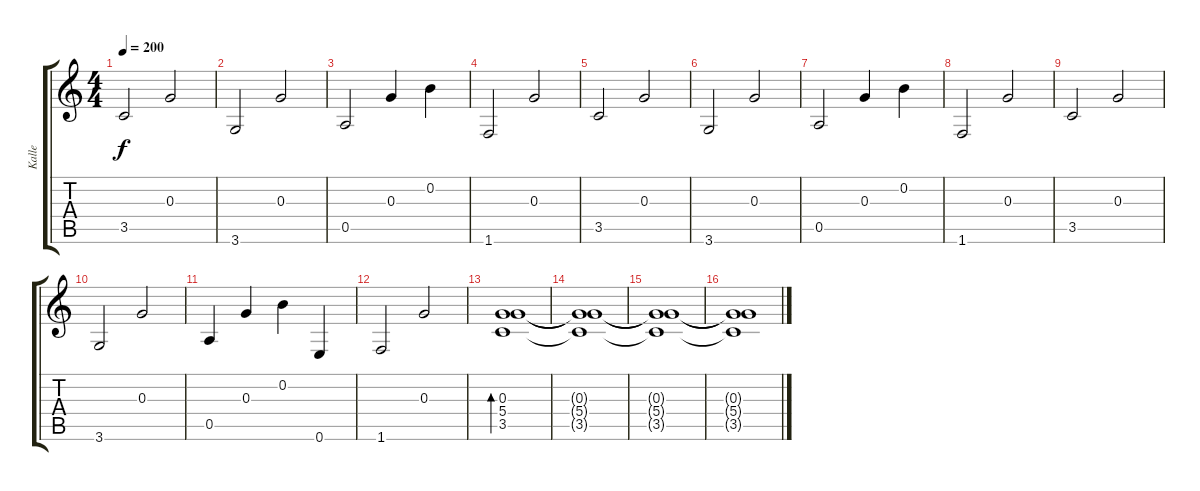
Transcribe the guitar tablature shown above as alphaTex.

\track ("Kalle" "Kalle") {instrument distortionguitar}
\staff {score tabs}
\tuning (E4 B3 G3 D3 A2 E2) {hide}
\ts (4 4)
\tempo 200
\clef g2
\ks c
3.5.2{dy f instrument electricguitarclean} 0.3.2 |
3.6.2 0.3.2 |
0.5.2 0.3.4 0.2.4 |
1.6.2 0.3.2 |
3.5.2{instrument electricguitarclean} 0.3.2 |
3.6.2 0.3.2 |
0.5.2 0.3.4 0.2.4 |
1.6.2 0.3.2 |
3.5.2{instrument electricguitarclean} 0.3.2 |
3.6.2 0.3.2 |
0.5.4 0.3.4 0.2.4 0.6.4 |
1.6.2 0.3.2 |
(0.3 5.4 3.5).1{bd 480} |
(0.3{t} 5.4{t} 3.5{t}).1 |
(0.3{t} 5.4{t} 3.5{t}).1 |
(0.3{t} 5.4{t} 3.5{t}).1
